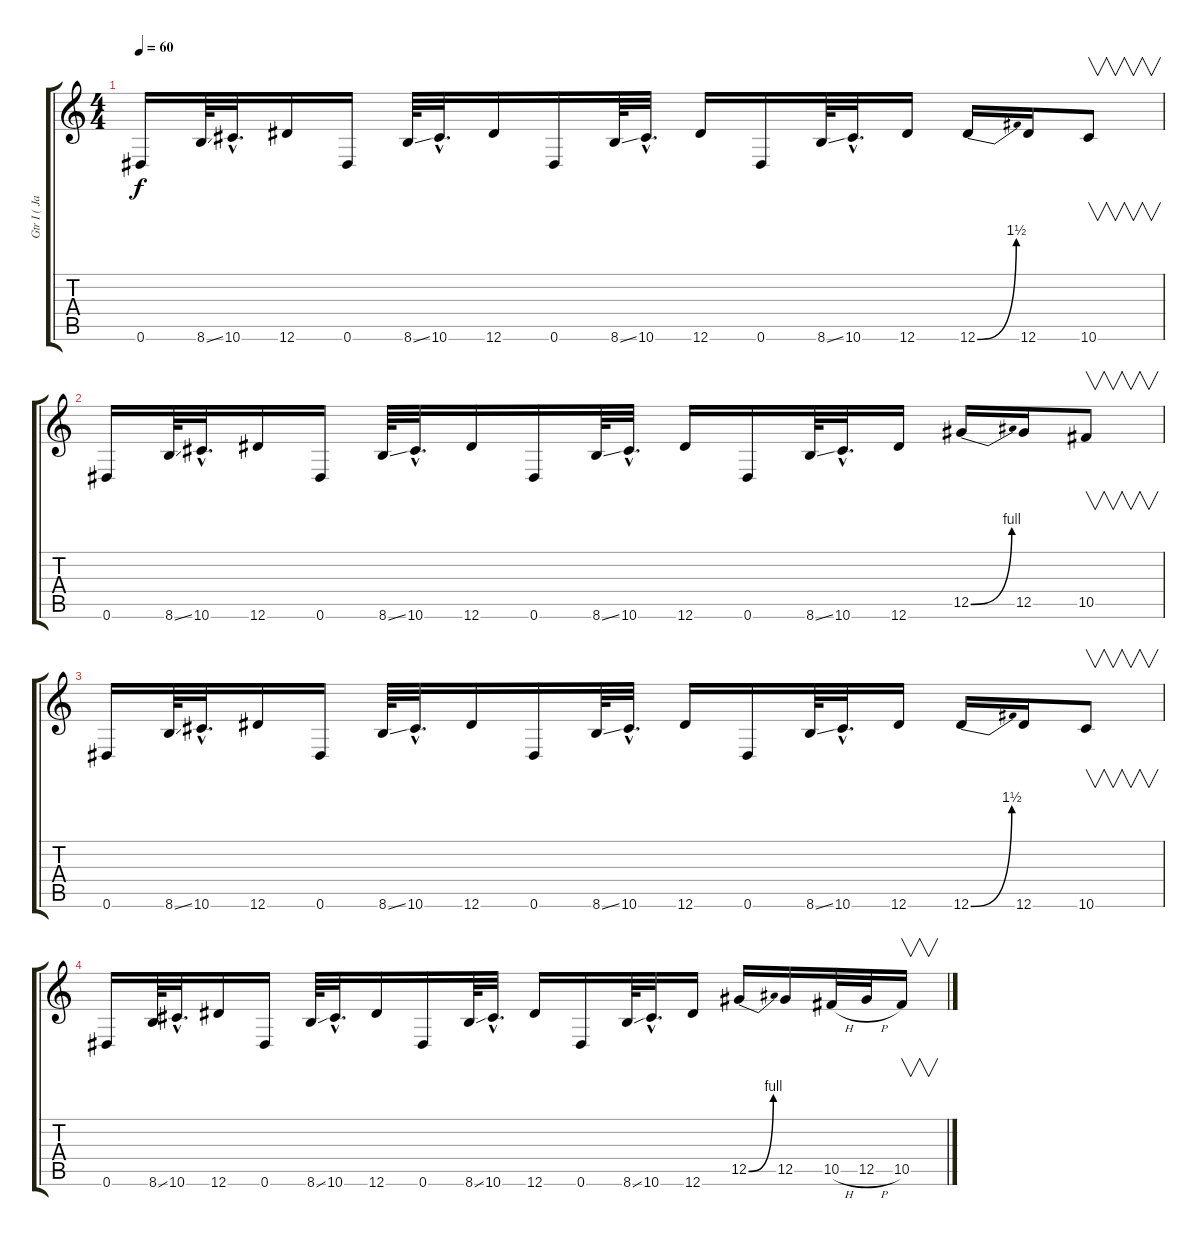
\track ("Gtr I ( James )" "Gtr I ( Ja") {instrument distortionguitar}
\staff {score tabs}
\tuning (Eb4 Bb3 Gb3 Db3 Ab2 Eb2) {hide}
\ts (4 4)
\tempo 60
\clef g2
\ks c
0.6.16{dy f} 8.6{ss}.64 10.6{hac}.32{d} 12.6.16 0.6.16 8.6{ss}.64 10.6{hac}.32{d} 12.6.16 0.6.16 8.6{ss}.64 10.6{hac}.32{d} 12.6.16 0.6.16 8.6{ss}.64 10.6{hac}.32{d} 12.6.16 12.6{be (bend 0 0 60 6)}.16 12.6.16 10.6.8{v} |
0.6.16 8.6{ss}.64 10.6{hac}.32{d} 12.6.16 0.6.16 8.6{ss}.64 10.6{hac}.32{d} 12.6.16 0.6.16 8.6{ss}.64 10.6{hac}.32{d} 12.6.16 0.6.16 8.6{ss}.64 10.6{hac}.32{d} 12.6.16 12.5{be (bend 0 0 60 4)}.16 12.5.16 10.5.8{v} |
0.6.16 8.6{ss}.64 10.6{hac}.32{d} 12.6.16 0.6.16 8.6{ss}.64 10.6{hac}.32{d} 12.6.16 0.6.16 8.6{ss}.64 10.6{hac}.32{d} 12.6.16 0.6.16 8.6{ss}.64 10.6{hac}.32{d} 12.6.16 12.6{be (bend 0 0 60 6)}.16 12.6.16 10.6.8{v} |
0.6.16 8.6{ss}.64 10.6{hac}.32{d} 12.6.16 0.6.16 8.6{ss}.64 10.6{hac}.32{d} 12.6.16 0.6.16 8.6{ss}.64 10.6{hac}.32{d} 12.6.16 0.6.16 8.6{ss}.64 10.6{hac}.32{d} 12.6.16 12.5{be (bend 0 0 60 4)}.16 12.5.16 10.5{h}.32 12.5{h}.32 10.5.16{v}
